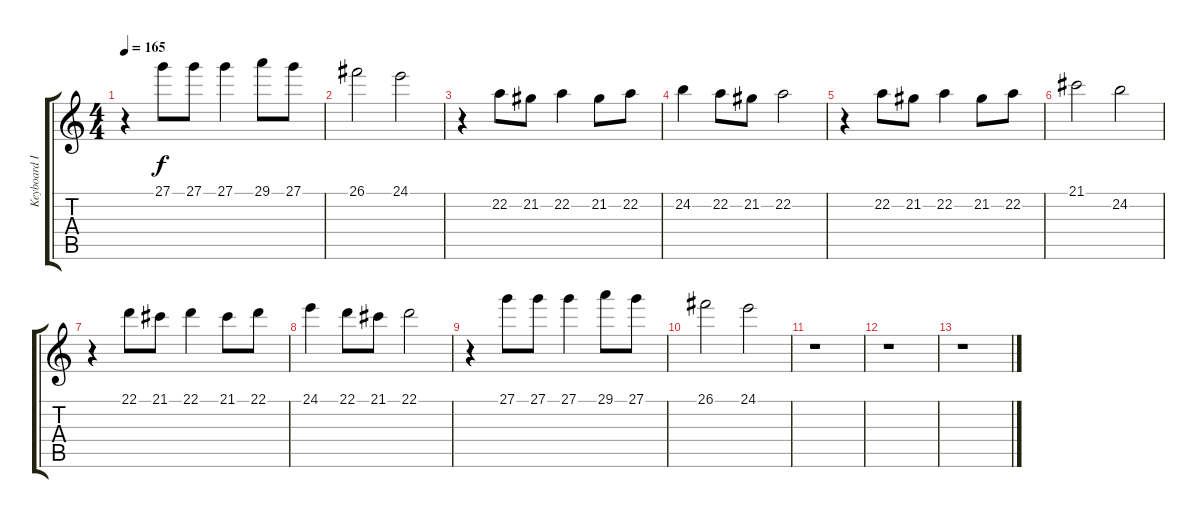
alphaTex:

\track ("Keyboard I" "Keyboard I") {instrument stringensemble1}
\staff {score tabs}
\tuning (E4 B3 G3 D3 A2 E2) {hide}
\ts (4 4)
\tempo 165
\clef g2
\ks c
r.4{dy f} 27.1.8 27.1.8 27.1.4 29.1.8 27.1.8 |
26.1.2 24.1.2 |
r.4 22.2.8 21.2.8 22.2.4 21.2.8 22.2.8 |
24.2.4 22.2.8 21.2.8 22.2.2 |
r.4 22.2.8 21.2.8 22.2.4 21.2.8 22.2.8 |
21.1.2 24.2.2 |
r.4 22.1.8 21.1.8 22.1.4 21.1.8 22.1.8 |
24.1.4 22.1.8 21.1.8 22.1.2 |
r.4 27.1.8 27.1.8 27.1.4 29.1.8 27.1.8 |
26.1.2 24.1.2 |
r.1 |
r.1 |
r.1
